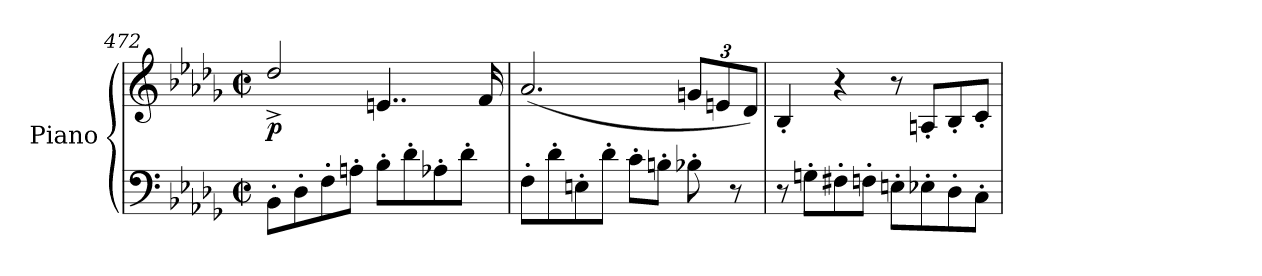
**kern	**kern	**dynam
*part1	*part1	*part1
*staff2	*staff1	*staff1/2
*I"Piano	*	*
*I'Pno	*	*
*clefF4	*clefG2	*
*k[b-e-a-d-g-]	*k[b-e-a-d-g-]	*
*M2/2	*M2/2	*
*met(c|)	*met(c|)	*
=472	=472	=472
!	!	!LO:DY:b
8BB-'\L	2dd-^/	p
8D-'\	.	.
8F'\	.	.
8An'\J	.	.
8B-'\L	4..en/	.
8d-'\	.	.
8A-X'\	.	.
8d-'\J	.	.
.	16f/	.
=473	=473	=473
8F'\L	(<2.a-/	.
8d-'\	.	.
8En'\	.	.
8d-'\J	.	.
8c'\L	.	.
8Bn'\J	.	.
*	*Xbrackettup	*
8B-X'\	12gn/L	.
.	12en/	.
8r	.	.
.	12d-/J)	.
!!LO:LB:g=z
=474	=474	=474
8r	4B-'/	.
8Gn'\L	.	.
8F#X'\	4r	.
8Fn'\J	.	.
8En'\L	8r	.
8E-X'\	8An'/L	.
8D-'\	8B-'/	.
8C'\J	8c'/J	.
=	=	=
*-	*-	*-
